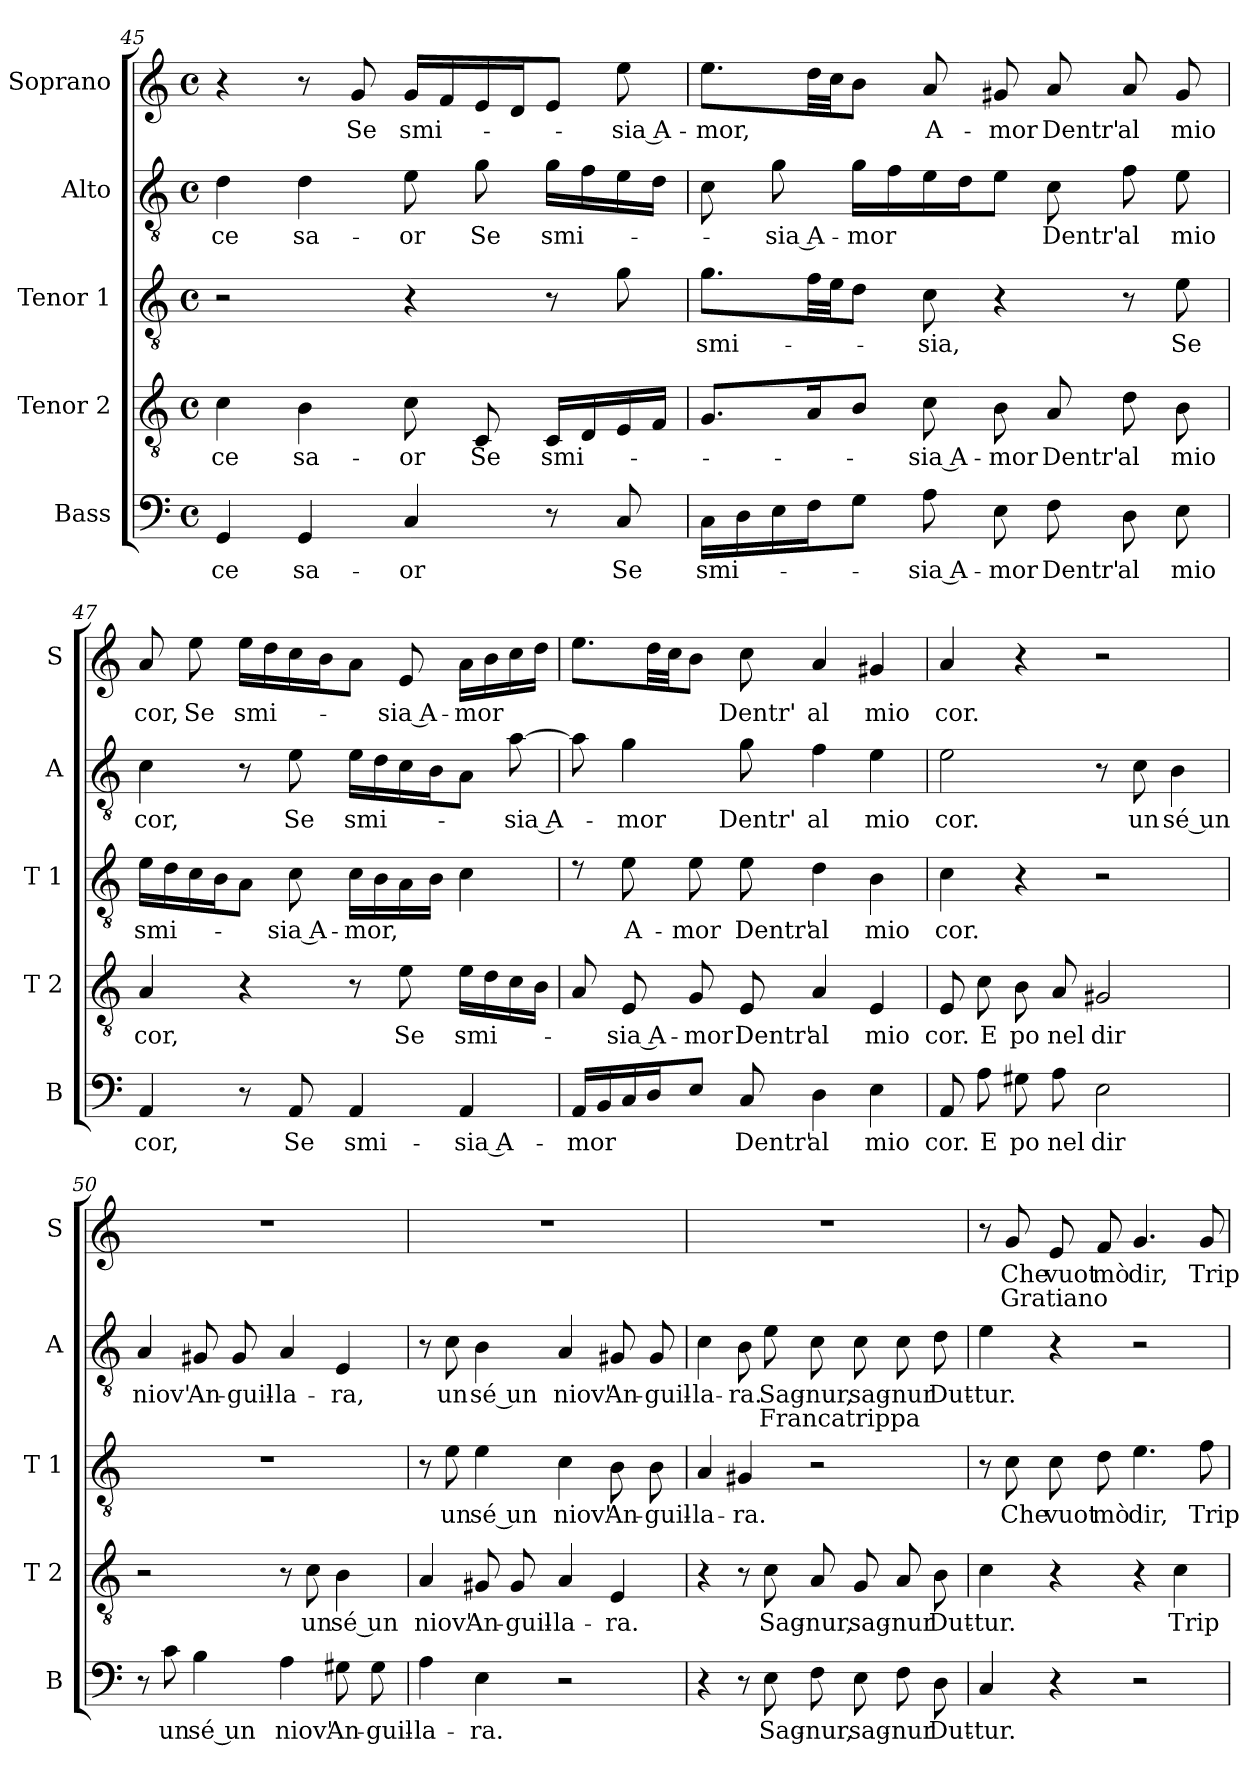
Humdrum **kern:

**kern	**text	**kern	**text	**kern	**text	**kern	**text	**text	**kern	**text	**text
*part5	*part5	*part4	*part4	*part3	*part3	*part2	*part2	*part2	*part1	*part1	*part1
*staff5	*staff5	*staff4	*staff4	*staff3	*staff3	*staff2	*staff2	*staff2	*staff1	*staff1	*staff1
*I"Bass	*	*I"Tenor 2	*	*I"Tenor 1	*	*I"Alto	*	*	*I"Soprano	*	*
*I'B	*	*I'T 2	*	*I'T 1	*	*I'A	*	*	*I'S	*	*
*clefF4	*	*clefGv2	*	*clefGv2	*	*clefGv2	*	*	*clefG2	*	*
*k[]	*	*k[]	*	*k[]	*	*k[]	*	*	*k[]	*	*
*C:	*	*C:	*	*C:	*	*C:	*	*	*C:	*	*
*M4/4	*	*M4/4	*	*M4/4	*	*M4/4	*	*	*M4/4	*	*
*met(c)	*	*met(c)	*	*met(c)	*	*met(c)	*	*	*met(c)	*	*
=45	=45	=45	=45	=45	=45	=45	=45	=45	=45	=45	=45
!	!LO:LY:b	!	!LO:LY:b	!	!	!	!LO:LY:b	!	!	!	!
4GG/	-ce	4c\	-ce	2r	.	4d\	-ce	.	4r	.	.
!	!LO:LY:b	!	!LO:LY:b	!	!	!	!LO:LY:b	!	!	!	!
4GG/	sa-	4B\	sa-	.	.	4d\	sa-	.	8r	.	.
!	!	!	!	!	!	!	!	!	!	!LO:LY:b	!
.	.	.	.	.	.	.	.	.	8g/	Se	.
!	!LO:LY:b	!	!LO:LY:b	!	!	!	!LO:LY:b	!	!	!LO:LY:b	!
4C/	-or	8c\	-or	4r	.	8e\	-or	.	16g/LL	smi-	.
.	.	.	.	.	.	.	.	.	16f/	.	.
!	!	!	!LO:LY:b	!	!	!	!LO:LY:b	!	!	!	!
.	.	8C/	Se	.	.	8g\	Se	.	16e/	.	.
.	.	.	.	.	.	.	.	.	16d/J	.	.
!	!	!	!LO:LY:b	!	!	!	!LO:LY:b	!	!	!	!
8r	.	16C/LL	smi-	8r	.	16g\LL	smi-	.	8e/J	.	.
.	.	16D/	.	.	.	16f\	.	.	.	.	.
!	!LO:LY:b	!	!	!	!	!	!	!	!	!LO:LY:b	!
8C/	Se	16E/	.	8g\	.	16e\	.	.	8ee\	-sia A-	.
.	.	16F/JJ	.	.	.	16d\JJ	.	.	.	.	.
!!LO:LB:g=z
=46	=46	=46	=46	=46	=46	=46	=46	=46	=46	=46	=46
!	!LO:LY:b	!	!	!	!LO:LY:b	!	!	!	!	!LO:LY:b	!
16C\LL	smi-	8.G/L	.	8.g\L	smi-	8c\	.	.	8.ee\L	-mor,	.
16D\	.	.	.	.	.	.	.	.	.	.	.
!	!	!	!	!	!	!	!LO:LY:b	!	!	!	!
16E\	.	.	.	.	.	8g\	-sia A-	.	.	.	.
16F\J	.	16A/k	.	32f\LL	.	.	.	.	32dd\LL	.	.
.	.	.	.	32e\JJ	.	.	.	.	32cc\JJ	.	.
!	!	!	!	!	!	!	!LO:LY:b	!	!	!	!
8G\J	.	8B/J	.	8d\J	.	16g\LL	-mor	.	8b\J	.	.
.	.	.	.	.	.	16f\	.	.	.	.	.
!	!LO:LY:b	!	!LO:LY:b	!	!LO:LY:b	!	!	!	!	!LO:LY:b	!
8A\	-sia A-	8c\	-sia A-	8c\	-sia,	16e\	.	.	8a/	A-	.
.	.	.	.	.	.	16d\J	.	.	.	.	.
!	!LO:LY:b	!	!LO:LY:b	!	!	!	!	!	!	!LO:LY:b	!
8E\	-mor	8B\	-mor	4r	.	8e\J	.	.	8g#X/	-mor	.
!	!LO:LY:b	!	!LO:LY:b	!	!	!	!LO:LY:b	!	!	!LO:LY:b	!
8F\	Dentr'	8A/	Dentr'	.	.	8c\	Dentr'	.	8a/	Dentr'	.
!	!LO:LY:b	!	!LO:LY:b	!	!	!	!LO:LY:b	!	!	!LO:LY:b	!
8D\	al	8d\	al	8r	.	8f\	al	.	8a/	al	.
!	!LO:LY:b	!	!LO:LY:b	!	!LO:LY:b	!	!LO:LY:b	!	!	!LO:LY:b	!
8E\	mio	8B\	mio	8e\	Se	8e\	mio	.	8g#/	mio	.
=47	=47	=47	=47	=47	=47	=47	=47	=47	=47	=47	=47
!	!LO:LY:b	!	!LO:LY:b	!	!LO:LY:b	!	!LO:LY:b	!	!	!LO:LY:b	!
4AA/	cor,	4A/	cor,	16e\LL	smi-	4c\	cor,	.	8a/	cor,	.
.	.	.	.	16d\	.	.	.	.	.	.	.
!	!	!	!	!	!	!	!	!	!	!LO:LY:b	!
.	.	.	.	16c\	.	.	.	.	8ee\	Se	.
.	.	.	.	16B\J	.	.	.	.	.	.	.
!	!	!	!	!	!	!	!	!	!	!LO:LY:b	!
8r	.	4r	.	8A\J	.	8r	.	.	16ee\LL	smi-	.
.	.	.	.	.	.	.	.	.	16dd\	.	.
!	!LO:LY:b	!	!	!	!LO:LY:b	!	!LO:LY:b	!	!	!	!
8AA/	Se	.	.	8c\	-sia A-	8e\	Se	.	16cc\	.	.
.	.	.	.	.	.	.	.	.	16b\J	.	.
!	!LO:LY:b	!	!	!	!LO:LY:b	!	!LO:LY:b	!	!	!	!
4AA/	smi-	8r	.	16c\LL	-mor,	16e\LL	smi-	.	8a\J	.	.
.	.	.	.	16B\	.	16d\	.	.	.	.	.
!	!	!	!LO:LY:b	!	!	!	!	!	!	!LO:LY:b	!
.	.	8e\	Se	16A\	.	16c\	.	.	8e/	-sia A-	.
.	.	.	.	16B\JJ	.	16B\J	.	.	.	.	.
!	!LO:LY:b	!	!LO:LY:b	!	!	!	!	!	!	!LO:LY:b	!
4AA/	-sia A-	16e\LL	smi-	4c\	.	8A\J	.	.	16a\LL	-mor	.
.	.	16d\	.	.	.	.	.	.	16b\	.	.
!	!	!	!	!	!	!	!LO:LY:b	!	!	!	!
.	.	16c\	.	.	.	[8a\	-sia A-	.	16cc\	.	.
.	.	16B\JJ	.	.	.	.	.	.	16dd\JJ	.	.
=48	=48	=48	=48	=48	=48	=48	=48	=48	=48	=48	=48
!	!LO:LY:b	!	!	!	!	!	!	!	!	!	!
16AA/LL	-mor	8A/	.	8rc	.	8a\]	.	.	8.ee\L	.	.
16BB/	.	.	.	.	.	.	.	.	.	.	.
!	!	!	!LO:LY:b	!	!LO:LY:b	!	!LO:LY:b	!	!	!	!
16C/	.	8E/	-sia A-	8e\	A-	4g\	-mor	.	.	.	.
16D/J	.	.	.	.	.	.	.	.	32dd\LL	.	.
.	.	.	.	.	.	.	.	.	32cc\JJ	.	.
!	!	!	!LO:LY:b	!	!LO:LY:b	!	!	!	!	!	!
8E/J	.	8G/	-mor	8e\	-mor	.	.	.	8b\J	.	.
!	!LO:LY:b	!	!LO:LY:b	!	!LO:LY:b	!	!LO:LY:b	!	!	!LO:LY:b	!
8C/	Dentr'	8E/	Dentr'	8e\	Dentr'	8g\	Dentr'	.	8cc\	Dentr'	.
!	!LO:LY:b	!	!LO:LY:b	!	!LO:LY:b	!	!LO:LY:b	!	!	!LO:LY:b	!
4D\	al	4A/	al	4d\	al	4f\	al	.	4a/	al	.
!	!LO:LY:b	!	!LO:LY:b	!	!LO:LY:b	!	!LO:LY:b	!	!	!LO:LY:b	!
4E\	mio	4E/	mio	4B\	mio	4e\	mio	.	4g#X/	mio	.
!!LO:PB:g=z
=49	=49	=49	=49	=49	=49	=49	=49	=49	=49	=49	=49
!	!LO:LY:b	!	!LO:LY:b	!	!LO:LY:b	!	!LO:LY:b	!	!	!LO:LY:b	!
8AA/	cor.	8E/	cor.	4c\	cor.	2e\	cor.	.	4a/	cor.	.
!	!LO:LY:b	!	!LO:LY:b	!	!	!	!	!	!	!	!
8A\	E	8c\	E	.	.	.	.	.	.	.	.
!	!LO:LY:b	!	!LO:LY:b	!	!	!	!	!	!	!	!
8G#X\	po	8B\	po	4r	.	.	.	.	4r	.	.
!	!LO:LY:b	!	!LO:LY:b	!	!	!	!	!	!	!	!
8A\	nel	8A/	nel	.	.	.	.	.	.	.	.
!	!LO:LY:b	!	!LO:LY:b	!	!	!	!	!	!	!	!
2E\	dir	2G#X/	dir	2r	.	8r	.	.	2r	.	.
!	!	!	!	!	!	!	!LO:LY:b	!	!	!	!
.	.	.	.	.	.	8c\	un	.	.	.	.
!	!	!	!	!	!	!	!LO:LY:b	!	!	!	!
.	.	.	.	.	.	4B\	sé un	.	.	.	.
=50	=50	=50	=50	=50	=50	=50	=50	=50	=50	=50	=50
!	!	!	!	!	!	!	!LO:LY:b	!	!	!	!
8r	.	2r	.	1r	.	4A/	niov'	.	1r	.	.
!	!LO:LY:b	!	!	!	!	!	!	!	!	!	!
8c\	un	.	.	.	.	.	.	.	.	.	.
!	!LO:LY:b	!	!	!	!	!	!LO:LY:b	!	!	!	!
4B\	sé un	.	.	.	.	8G#X/	An-	.	.	.	.
!	!	!	!	!	!	!	!LO:LY:b	!	!	!	!
.	.	.	.	.	.	8G#/	-guil-	.	.	.	.
!	!LO:LY:b	!	!	!	!	!	!LO:LY:b	!	!	!	!
4A\	niov'	8r	.	.	.	4A/	-la-	.	.	.	.
!	!	!	!LO:LY:b	!	!	!	!	!	!	!	!
.	.	8c\	un	.	.	.	.	.	.	.	.
!	!LO:LY:b	!	!LO:LY:b	!	!	!	!LO:LY:b	!	!	!	!
8G#X\	An-	4B\	sé un	.	.	4E/	-ra,	.	.	.	.
!	!LO:LY:b	!	!	!	!	!	!	!	!	!	!
8G#\	-guil-	.	.	.	.	.	.	.	.	.	.
=51	=51	=51	=51	=51	=51	=51	=51	=51	=51	=51	=51
!	!LO:LY:b	!	!LO:LY:b	!	!	!	!	!	!	!	!
4A\	-la-	4A/	niov'	8r	.	8r	.	.	1r	.	.
!	!	!	!	!	!LO:LY:b	!	!LO:LY:b	!	!	!	!
.	.	.	.	8e\	un	8c\	un	.	.	.	.
!	!LO:LY:b	!	!LO:LY:b	!	!LO:LY:b	!	!LO:LY:b	!	!	!	!
4E\	-ra.	8G#X/	An-	4e\	sé un	4B\	sé un	.	.	.	.
!	!	!	!LO:LY:b	!	!	!	!	!	!	!	!
.	.	8G#/	-guil-	.	.	.	.	.	.	.	.
!	!	!	!LO:LY:b	!	!LO:LY:b	!	!LO:LY:b	!	!	!	!
2r	.	4A/	-la-	4c\	niov'	4A/	niov'	.	.	.	.
!	!	!	!LO:LY:b	!	!LO:LY:b	!	!LO:LY:b	!	!	!	!
.	.	4E/	-ra.	8B\	An-	8G#X/	An-	.	.	.	.
!	!	!	!	!	!LO:LY:b	!	!LO:LY:b	!	!	!	!
.	.	.	.	8B\	-guil-	8G#/	-guil-	.	.	.	.
=52	=52	=52	=52	=52	=52	=52	=52	=52	=52	=52	=52
!	!	!	!	!	!LO:LY:b	!	!LO:LY:b	!	!	!	!
4r	.	4r	.	4A/	-la-	4c\	-la-	.	1r	.	.
!	!	!	!	!	!LO:LY:b	!	!LO:LY:b	!	!	!	!
8r	.	8r	.	4G#X/	-ra.	8B\	-ra.	.	.	.	.
!	!LO:LY:b	!	!LO:LY:b	!	!	!	!LO:LY:b	!LO:LY:a	!	!	!
8E\	Sag-	8c\	Sag-	.	.	8e\	Sag-	Francatrippa	.	.	.
!	!LO:LY:b	!	!LO:LY:b	!	!	!	!LO:LY:b	!	!	!	!
8F\	-nur,	8A/	-nur,	2r	.	8c\	-nur,	.	.	.	.
!	!LO:LY:b	!	!LO:LY:b	!	!	!	!LO:LY:b	!	!	!	!
8E\	sag-	8G/	sag-	.	.	8c\	sag-	.	.	.	.
!	!LO:LY:b	!	!LO:LY:b	!	!	!	!LO:LY:b	!	!	!	!
8F\	-nur	8A/	-nur	.	.	8c\	-nur	.	.	.	.
!	!LO:LY:b	!	!LO:LY:b	!	!	!	!LO:LY:b	!	!	!	!
8D\	Dut-	8B\	Dut-	.	.	8d\	Dut-	.	.	.	.
!!LO:LB:g=z
=53	=53	=53	=53	=53	=53	=53	=53	=53	=53	=53	=53
!	!LO:LY:b	!	!LO:LY:b	!	!	!	!LO:LY:b	!	!	!	!
4C/	-tur.	4c\	-tur.	8r	.	4e\	-tur.	.	8r	.	.
!	!	!	!	!	!LO:LY:b	!	!	!	!	!LO:LY:b	!LO:LY:a
.	.	.	.	8c\	Che	.	.	.	8g/	Che	Gratiano
!	!	!	!	!	!LO:LY:b	!	!	!	!	!LO:LY:b	!
4r	.	4r	.	8c\	vuot	4r	.	.	8e/	vuot	.
!	!	!	!	!	!LO:LY:b	!	!	!	!	!LO:LY:b	!
.	.	.	.	8d\	mò	.	.	.	8f/	mò	.
!	!	!	!	!	!LO:LY:b	!	!	!	!	!LO:LY:b	!
2r	.	4r	.	4.e\	dir,	2r	.	.	4.g/	dir,	.
!	!	!	!LO:LY:b	!	!	!	!	!	!	!	!
.	.	4c\	Trip-	.	.	.	.	.	.	.	.
!	!	!	!	!	!LO:LY:b	!	!	!	!	!LO:LY:b	!
.	.	.	.	8f\	Trip-	.	.	.	8g/	Trip-	.
=	=	=	=	=	=	=	=	=	=	=	=
*-	*-	*-	*-	*-	*-	*-	*-	*-	*-	*-	*-
